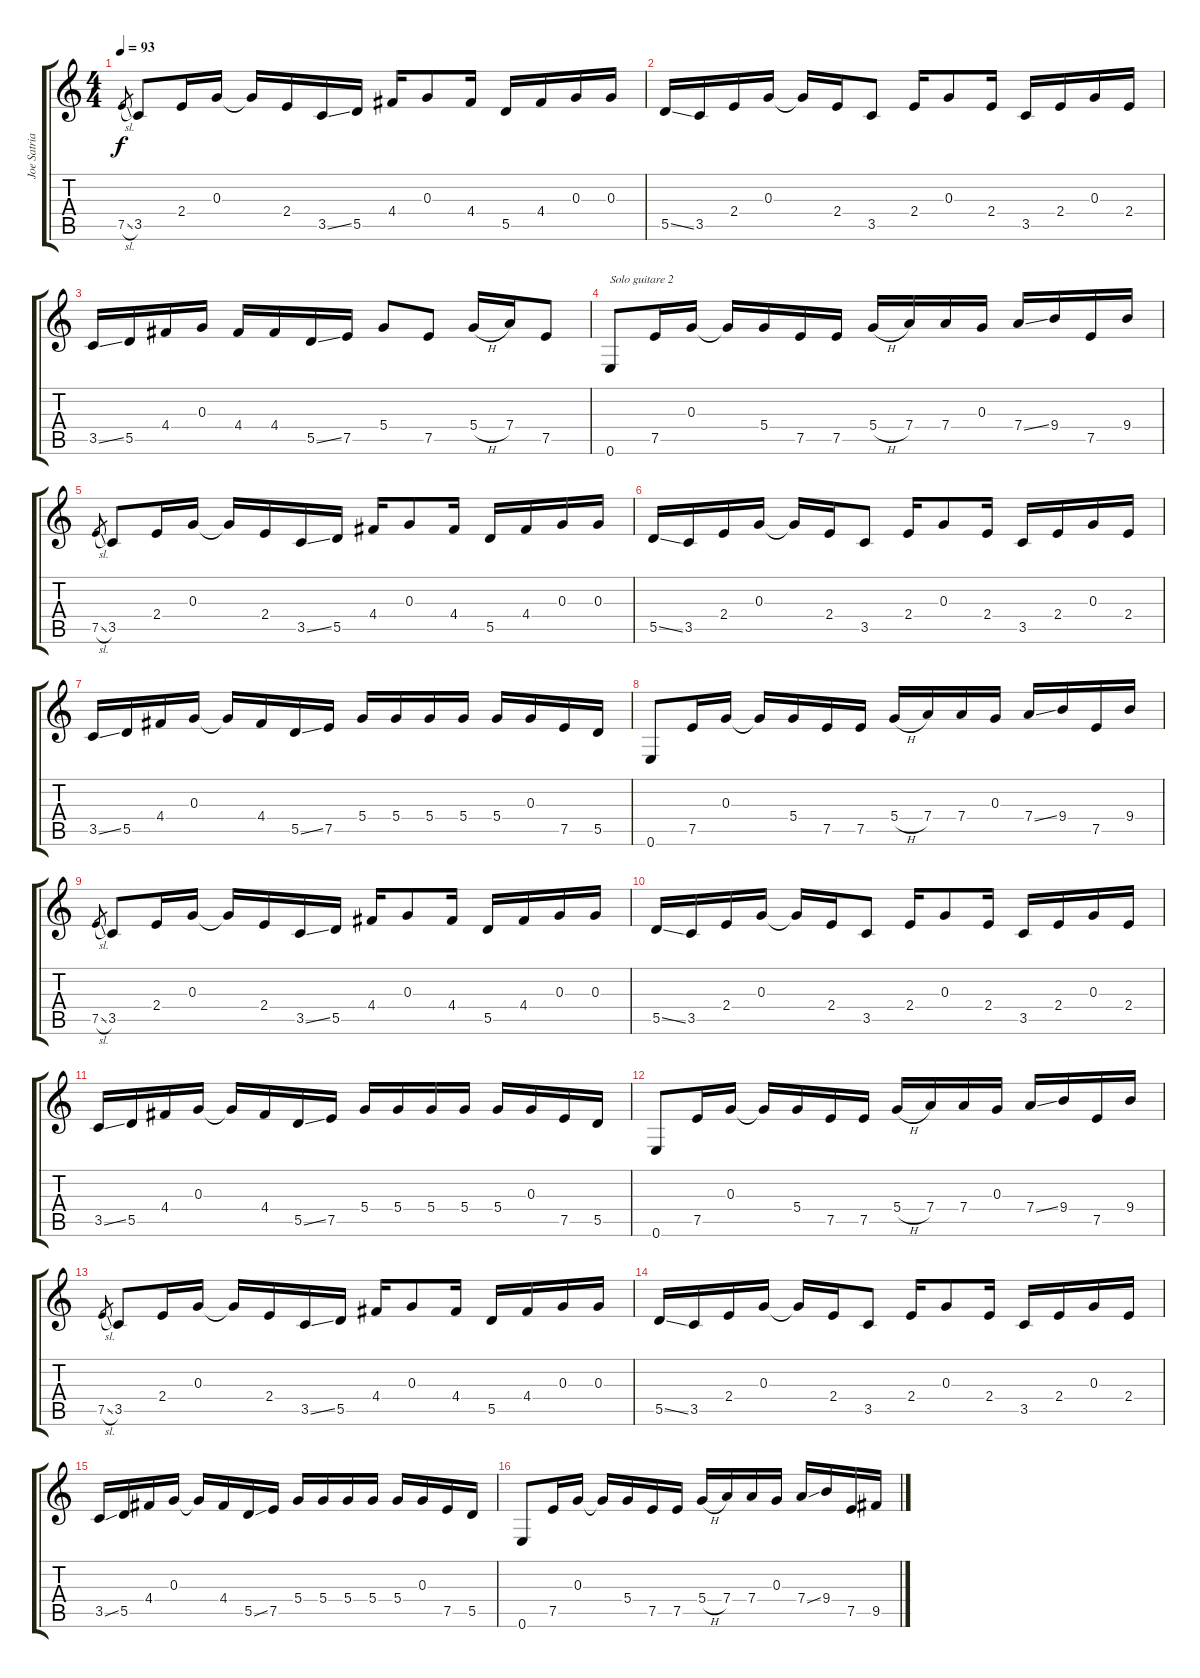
\track ("Joe Satriani" "Joe Satria") {instrument electricguitarmuted}
\staff {score tabs}
\tuning (E4 B3 G3 D3 A2 E2) {hide}
\ts (4 4)
\tempo 93
\clef g2
\ks c
7.5{sl}.8{gr dy f} 3.5.8 2.4.16 0.3.16 0.3{t}.16 2.4.16 3.5{ss}.16 5.5.16 4.4.16 0.3.8 4.4.16 5.5.16 4.4.16 0.3.16 0.3.16 |
5.5{ss}.16 3.5.16 2.4.16 0.3.16 0.3{t}.16 2.4.16 3.5.8 2.4.16 0.3.8 2.4.16 3.5.16 2.4.16 0.3.16 2.4.16 |
3.5{ss}.16 5.5.16 4.4.16 0.3.16 4.4.16 4.4.16 5.5{ss}.16 7.5.16 5.4.8 7.5.8 5.4{h}.16 7.4.16 7.5.8 |
0.6.8{txt "Solo guitare 2"} 7.5.16 0.3.16 0.3{t}.16 5.4.16 7.5.16 7.5.16 5.4{h}.16 7.4.16 7.4.16 0.3.16 7.4{ss}.16 9.4.16 7.5.16 9.4.16 |
7.5{sl}.8{gr} 3.5.8 2.4.16 0.3.16 0.3{t}.16 2.4.16 3.5{ss}.16 5.5.16 4.4.16 0.3.8 4.4.16 5.5.16 4.4.16 0.3.16 0.3.16 |
5.5{ss}.16 3.5.16 2.4.16 0.3.16 0.3{t}.16 2.4.16 3.5.8 2.4.16 0.3.8 2.4.16 3.5.16 2.4.16 0.3.16 2.4.16 |
3.5{ss}.16 5.5.16 4.4.16 0.3.16 0.3{t}.16 4.4.16 5.5{ss}.16 7.5.16 5.4.16 5.4.16 5.4.16 5.4.16 5.4.16 0.3.16 7.5.16 5.5.16 |
0.6.8 7.5.16 0.3.16 0.3{t}.16 5.4.16 7.5.16 7.5.16 5.4{h}.16 7.4.16 7.4.16 0.3.16 7.4{ss}.16 9.4.16 7.5.16 9.4.16 |
7.5{sl}.8{gr} 3.5.8 2.4.16 0.3.16 0.3{t}.16 2.4.16 3.5{ss}.16 5.5.16 4.4.16 0.3.8 4.4.16 5.5.16 4.4.16 0.3.16 0.3.16 |
5.5{ss}.16 3.5.16 2.4.16 0.3.16 0.3{t}.16 2.4.16 3.5.8 2.4.16 0.3.8 2.4.16 3.5.16 2.4.16 0.3.16 2.4.16 |
3.5{ss}.16 5.5.16 4.4.16 0.3.16 0.3{t}.16 4.4.16 5.5{ss}.16 7.5.16 5.4.16 5.4.16 5.4.16 5.4.16 5.4.16 0.3.16 7.5.16 5.5.16 |
0.6.8 7.5.16 0.3.16 0.3{t}.16 5.4.16 7.5.16 7.5.16 5.4{h}.16 7.4.16 7.4.16 0.3.16 7.4{ss}.16 9.4.16 7.5.16 9.4.16 |
7.5{sl}.8{gr} 3.5.8 2.4.16 0.3.16 0.3{t}.16 2.4.16 3.5{ss}.16 5.5.16 4.4.16 0.3.8 4.4.16 5.5.16 4.4.16 0.3.16 0.3.16 |
5.5{ss}.16 3.5.16 2.4.16 0.3.16 0.3{t}.16 2.4.16 3.5.8 2.4.16 0.3.8 2.4.16 3.5.16 2.4.16 0.3.16 2.4.16 |
3.5{ss}.16 5.5.16 4.4.16 0.3.16 0.3{t}.16 4.4.16 5.5{ss}.16 7.5.16 5.4.16 5.4.16 5.4.16 5.4.16 5.4.16 0.3.16 7.5.16 5.5.16 |
0.6.8 7.5.16 0.3.16 0.3{t}.16 5.4.16 7.5.16 7.5.16 5.4{h}.16 7.4.16 7.4.16 0.3.16 7.4{ss}.16 9.4.16 7.5.16 9.5.16
